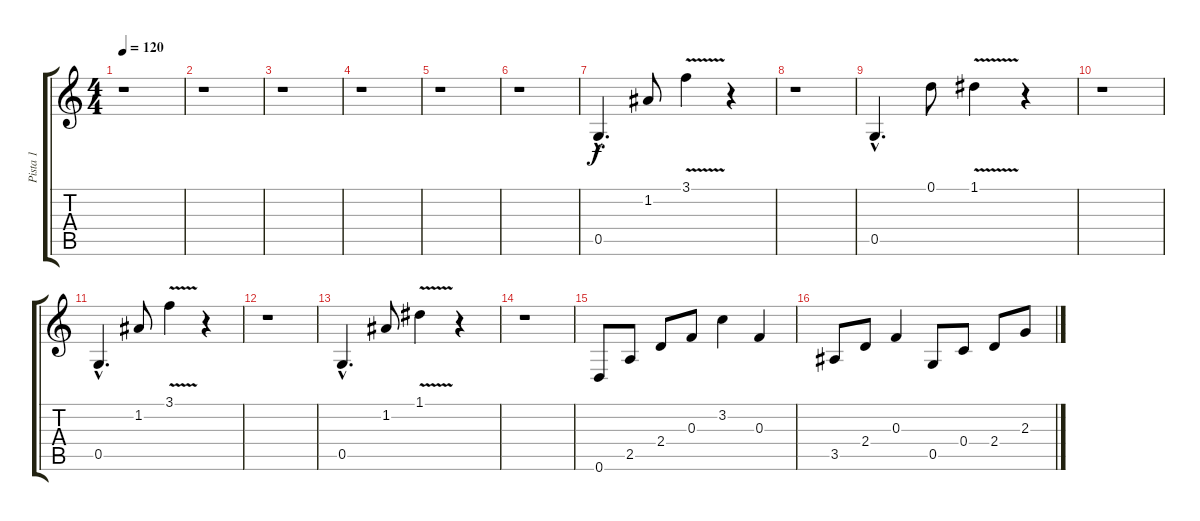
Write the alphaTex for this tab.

\track ("Pista 1" "Pista 1") {instrument acousticguitarsteel}
\staff {score tabs}
\tuning (D4 A3 F3 C3 G2 D2) {hide}
\ts (4 4)
\tempo 120
\clef g2
\ks c
r.1{dy f} |
r.1 |
r.1 |
r.1 |
r.1 |
r.1 |
0.5{hac}.4{d} 1.2.8 3.1{v}.4 r.4 |
r.1 |
0.5{hac}.4{d} 0.1.8 1.1{v}.4 r.4 |
r.1 |
0.5{hac}.4{d} 1.2.8 3.1{v}.4 r.4 |
r.1 |
0.5{hac}.4{d} 1.2.8 1.1{v}.4 r.4 |
r.1 |
0.6.8{volume 11} 2.5.8 2.4.8 0.3.8 3.2.4 0.3.4 |
3.5.8 2.4.8 0.3.4 0.5.8 0.4.8 2.4.8 2.3.8
